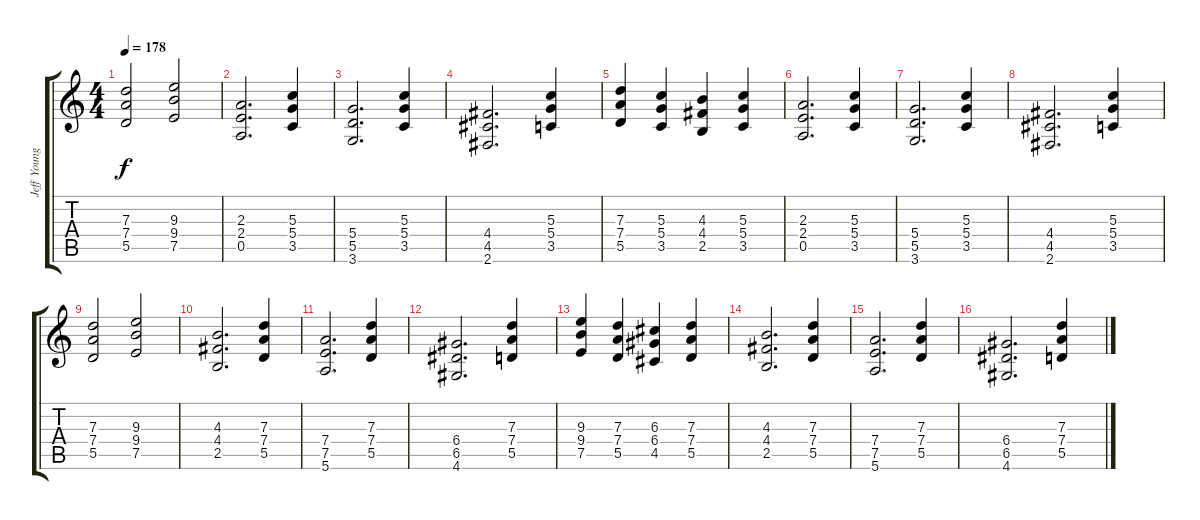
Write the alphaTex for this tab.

\track ("Jeff Young" "Jeff Young") {instrument distortionguitar}
\staff {score tabs}
\tuning (E4 B3 G3 D3 A2 E2) {hide}
\ts (4 4)
\tempo 178
\clef g2
\ks c
(7.3 7.4 5.5).2{dy f} (9.3 9.4 7.5).2 |
(2.3 2.4 0.5).2{d} (5.3 5.4 3.5).4 |
(5.4 5.5 3.6).2{d} (5.3 5.4 3.5).4 |
(4.4 4.5 2.6).2{d} (5.3 5.4 3.5).4 |
(7.3 7.4 5.5).4 (5.3 5.4 3.5).4 (4.3 4.4 2.5).4 (5.3 5.4 3.5).4 |
(2.3 2.4 0.5).2{d} (5.3 5.4 3.5).4 |
(5.4 5.5 3.6).2{d} (5.3 5.4 3.5).4 |
(4.4 4.5 2.6).2{d} (5.3 5.4 3.5).4 |
(7.3 7.4 5.5).2 (9.3 9.4 7.5).2 |
(4.3 4.4 2.5).2{d} (7.3 7.4 5.5).4 |
(7.4 7.5 5.6).2{d} (7.3 7.4 5.5).4 |
(6.4 6.5 4.6).2{d} (7.3 7.4 5.5).4 |
(9.3 9.4 7.5).4 (7.3 7.4 5.5).4 (6.3 6.4 4.5).4 (7.3 7.4 5.5).4 |
(4.3 4.4 2.5).2{d} (7.3 7.4 5.5).4 |
(7.4 7.5 5.6).2{d} (7.3 7.4 5.5).4 |
(6.4 6.5 4.6).2{d} (7.3 7.4 5.5).4
